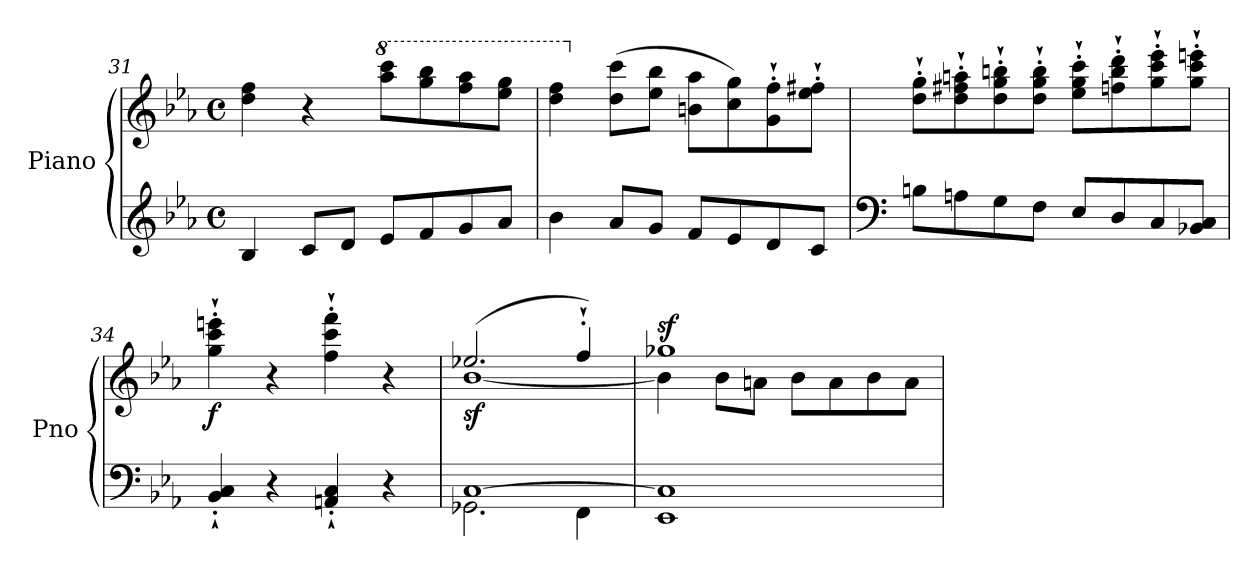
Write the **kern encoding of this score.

**kern	**kern	**dynam
*part1	*part1	*part1
*staff2	*staff1	*staff1/2
*I"Piano	*	*
*I'Pno	*	*
!!LO:LB:g=z
*clefG2	*clefG2	*
*k[b-e-a-]	*k[b-e-a-]	*
*M4/4	*M4/4	*
*met(c)	*met(c)	*
=31	=31	=31
4B-/	4dd\ 4ff\	.
8c/L	4r	.
8d/J	.	.
*	*8va	*
8e-/L	8aaa-\ 8cccc\L	.
8f/	8ggg\ 8bbb-\	.
8g/	8fff\ 8aaa-\	.
8a-/J	8eee-\ 8ggg\J	.
=32	=32	=32
4b-\	4ddd\ 4fff\	.
*	*X8va	*
8a-/L	(>8dd\ 8ccc\L	.
8g/J	8ee-\ 8bb-\J	.
!	!	!LO:DY:b
8f/L	8bn\ 8aa-\L	other-dynamics
8e-/	8cc\ 8gg\)	.
8d/	8g\'` 8ff\'`	.
8c/J	8ee-\'` 8ff#X\'`J	.
=33	=33	=33
*clefF4	*	*
8Bn\L	8dd\'` 8gg\'`L	.
8An\	8dd\'` 8ff#X\'` 8aan\'`	.
8G\	8dd\'` 8gg\'` 8bbn\'`	.
8F\J	8dd\'` 8gg\'` 8bb\'`J	.
8E-/L	8ee-\'` 8gg\'` 8ccc\'`L	.
8D/	8ffn\'` 8bb\'` 8ddd\'`	.
8C/	8gg\'` 8ccc\'` 8eee-\'`	.
8BB-X/ 8C/J	8gg\'` 8ccc\'` 8eeen\'`J	.
=34	=34	=34
!	!	!LO:DY:b
4BB-/'` 4C/'`	4gg\'` 4ccc\'` 4eeen\'`	f
4r	4r	.
4AAn/'` 4C/'`	4ff\'` 4ccc\'` 4fff\'`	.
4r	4r	.
=35	=35	=35
*^	*^	*
!	!	!	!	!LO:DY:b
[1C	2.GG-X\	(>2.ee-X/	[1b-	sf
.	4FF\	4ff'`/)	.	.
!!LO:LB:g=z	!!
=36	=36	=36	=36	=36
!	!	!	!	!LO:DY:a
*v	*v	*	*	*
1EE- 1C]	1gg-X	4b-\]	sf
.	.	8b-\L	.
.	.	8an\J	.
.	.	8b-\L	.
.	.	8a\	.
.	.	8b-\	.
.	.	8a\J	.
*	*v	*v	*
=	=	=
*-	*-	*-
